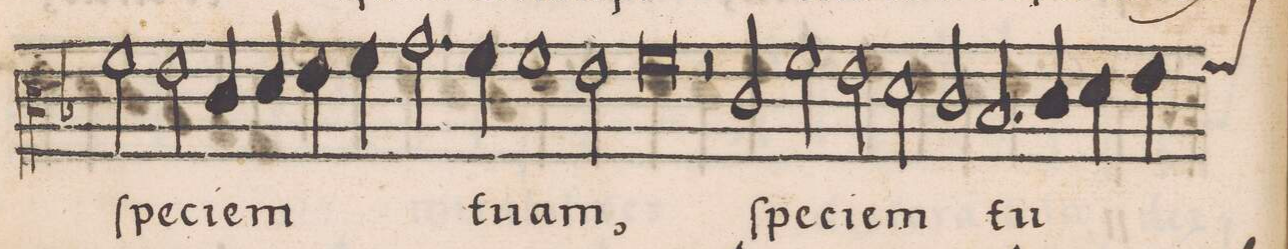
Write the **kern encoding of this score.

**kern	**text
*I"CANTVS	*
*clefC3	*
*k[b-]	*
*met(C|)	*
*M2/1	*
2f\	ſpe-
=77-	=77-
2e\	-ci-
4c/	-em
4d/	.
4e\	.
4f\	.
2.g\	.
=78-	=78-
4f\	tu-
1f	-am,
2e\	.
=79-	=79-
0f	.
=80-	=80-
2r	.
2c/	ſpe-
2f\	-ci-
2e\	-em
=81-	=81-
2d\	.
2c/	.
2.B-/	tu-
4c/	.
=82-	=82-
4d\	.
*custos:f	*
4e\	.
*-	*-
